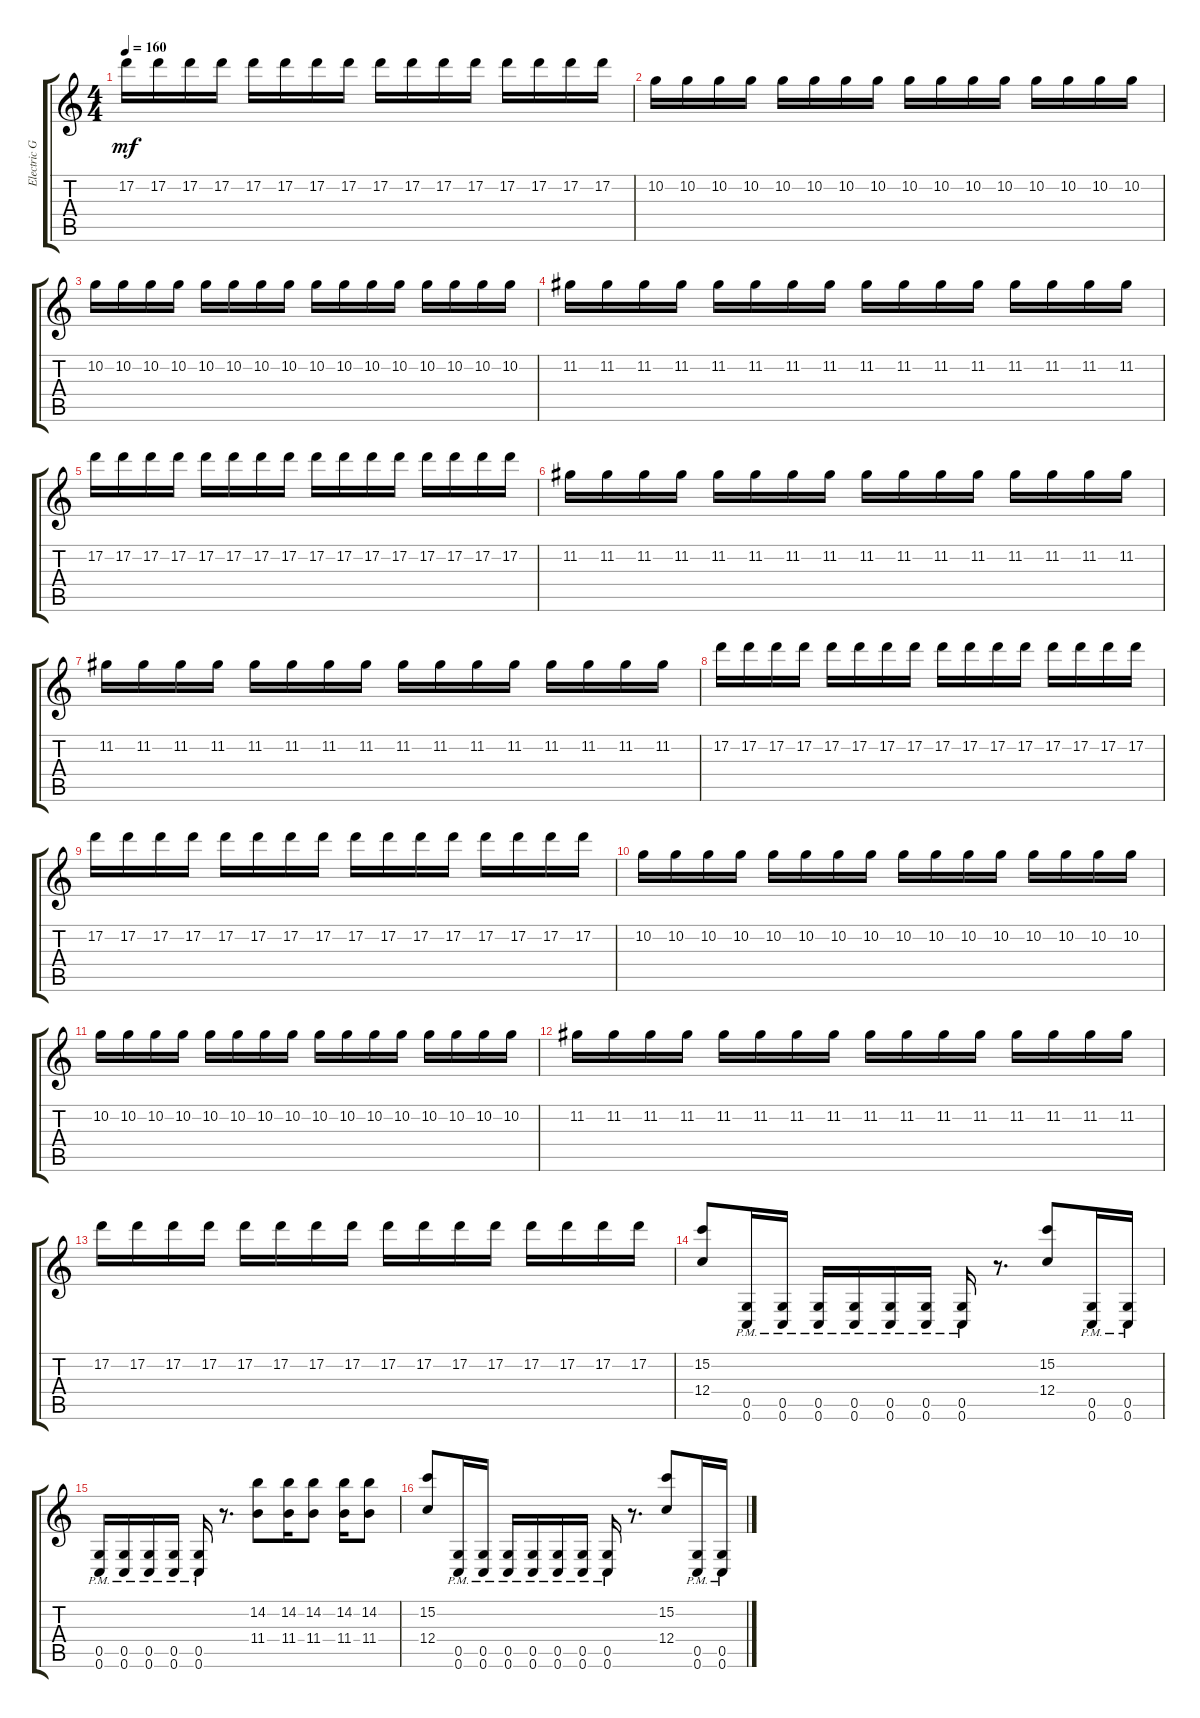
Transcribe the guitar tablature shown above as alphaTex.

\track ("Electric Guitar" "Electric G") {instrument distortionguitar}
\staff {score tabs}
\tuning (D4 A3 F3 C3 G2 C2) {hide}
\ts (4 4)
\tempo 160
\clef g2
\ks c
17.2.16{dy mf} 17.2.16 17.2.16 17.2.16 17.2.16 17.2.16 17.2.16 17.2.16 17.2.16 17.2.16 17.2.16 17.2.16 17.2.16 17.2.16 17.2.16 17.2.16 |
10.2.16 10.2.16 10.2.16 10.2.16 10.2.16 10.2.16 10.2.16 10.2.16 10.2.16 10.2.16 10.2.16 10.2.16 10.2.16 10.2.16 10.2.16 10.2.16 |
10.2.16 10.2.16 10.2.16 10.2.16 10.2.16 10.2.16 10.2.16 10.2.16 10.2.16 10.2.16 10.2.16 10.2.16 10.2.16 10.2.16 10.2.16 10.2.16 |
11.2.16 11.2.16 11.2.16 11.2.16 11.2.16 11.2.16 11.2.16 11.2.16 11.2.16 11.2.16 11.2.16 11.2.16 11.2.16 11.2.16 11.2.16 11.2.16 |
17.2.16 17.2.16 17.2.16 17.2.16 17.2.16 17.2.16 17.2.16 17.2.16 17.2.16 17.2.16 17.2.16 17.2.16 17.2.16 17.2.16 17.2.16 17.2.16 |
11.2.16 11.2.16 11.2.16 11.2.16 11.2.16 11.2.16 11.2.16 11.2.16 11.2.16 11.2.16 11.2.16 11.2.16 11.2.16 11.2.16 11.2.16 11.2.16 |
11.2.16 11.2.16 11.2.16 11.2.16 11.2.16 11.2.16 11.2.16 11.2.16 11.2.16 11.2.16 11.2.16 11.2.16 11.2.16 11.2.16 11.2.16 11.2.16 |
17.2.16 17.2.16 17.2.16 17.2.16 17.2.16 17.2.16 17.2.16 17.2.16 17.2.16 17.2.16 17.2.16 17.2.16 17.2.16 17.2.16 17.2.16 17.2.16 |
17.2.16 17.2.16 17.2.16 17.2.16 17.2.16 17.2.16 17.2.16 17.2.16 17.2.16 17.2.16 17.2.16 17.2.16 17.2.16 17.2.16 17.2.16 17.2.16 |
10.2.16 10.2.16 10.2.16 10.2.16 10.2.16 10.2.16 10.2.16 10.2.16 10.2.16 10.2.16 10.2.16 10.2.16 10.2.16 10.2.16 10.2.16 10.2.16 |
10.2.16 10.2.16 10.2.16 10.2.16 10.2.16 10.2.16 10.2.16 10.2.16 10.2.16 10.2.16 10.2.16 10.2.16 10.2.16 10.2.16 10.2.16 10.2.16 |
11.2.16 11.2.16 11.2.16 11.2.16 11.2.16 11.2.16 11.2.16 11.2.16 11.2.16 11.2.16 11.2.16 11.2.16 11.2.16 11.2.16 11.2.16 11.2.16 |
17.2.16 17.2.16 17.2.16 17.2.16 17.2.16 17.2.16 17.2.16 17.2.16 17.2.16 17.2.16 17.2.16 17.2.16 17.2.16 17.2.16 17.2.16 17.2.16 |
(15.2 12.4).8 (0.5{pm} 0.6{pm}).16 (0.5{pm} 0.6{pm}).16 (0.5{pm} 0.6{pm}).16 (0.5{pm} 0.6{pm}).16 (0.5{pm} 0.6{pm}).16 (0.5{pm} 0.6{pm}).16 (0.5{pm} 0.6{pm}).16 r.8{d} (15.2 12.4).8 (0.5{pm} 0.6{pm}).16 (0.5{pm} 0.6{pm}).16 |
(0.5{pm} 0.6{pm}).16 (0.5{pm} 0.6{pm}).16 (0.5{pm} 0.6{pm}).16 (0.5{pm} 0.6{pm}).16 (0.5{pm} 0.6{pm}).16 r.8{d} (14.2 11.4).8 (14.2 11.4).16 (14.2 11.4).8 (14.2 11.4).16 (14.2 11.4).8 |
(15.2 12.4).8 (0.5{pm} 0.6{pm}).16 (0.5{pm} 0.6{pm}).16 (0.5{pm} 0.6{pm}).16 (0.5{pm} 0.6{pm}).16 (0.5{pm} 0.6{pm}).16 (0.5{pm} 0.6{pm}).16 (0.5{pm} 0.6{pm}).16 r.8{d} (15.2 12.4).8 (0.5{pm} 0.6{pm}).16 (0.5{pm} 0.6{pm}).16
